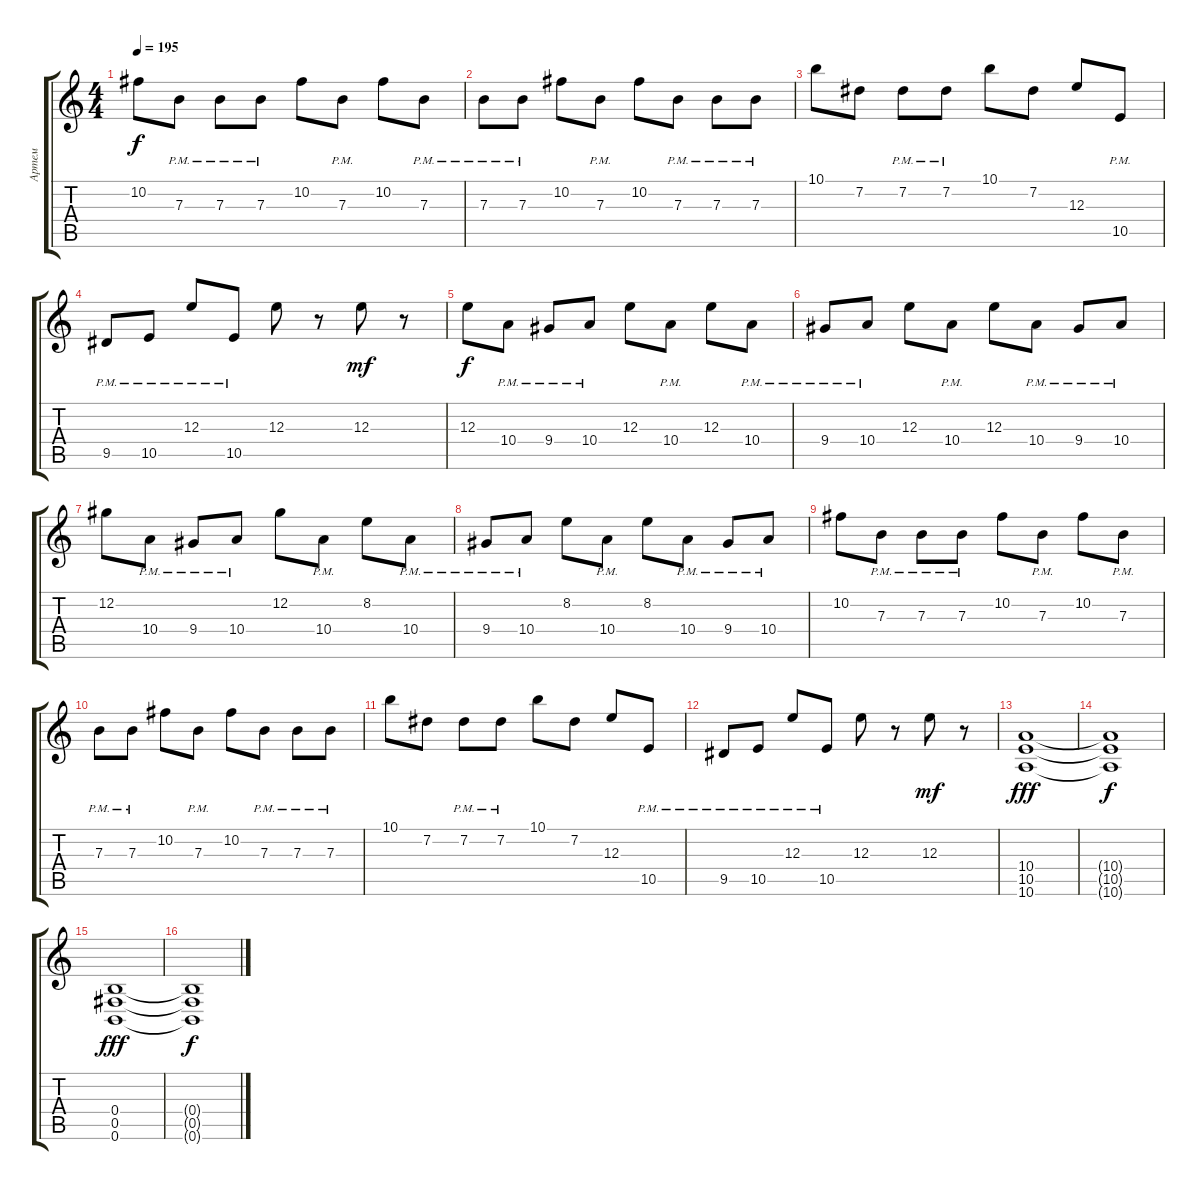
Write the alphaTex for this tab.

\track ("Артем " "Артем ") {instrument overdrivenguitar}
\staff {score tabs}
\tuning (Db4 Ab3 E3 B2 Gb2 B1) {hide}
\ts (4 4)
\tempo 195
\clef g2
\ks c
10.2.8{dy f} 7.3{pm}.8 7.3{pm}.8 7.3{pm}.8 10.2.8 7.3{pm}.8 10.2.8 7.3{pm}.8 |
7.3{pm}.8 7.3{pm}.8 10.2.8 7.3{pm}.8 10.2.8 7.3{pm}.8 7.3{pm}.8 7.3{pm}.8 |
10.1.8 7.2.8 7.2{pm}.8 7.2{pm}.8 10.1.8 7.2.8 12.3.8 10.5{pm}.8 |
9.5{pm}.8 10.5{pm}.8 12.3{pm}.8 10.5{pm}.8 12.3.8 r.8 12.3.8{dy mf} r.8 |
12.3.8{dy f} 10.4{pm}.8 9.4{pm}.8 10.4{pm}.8 12.3.8 10.4{pm}.8 12.3.8 10.4{pm}.8 |
9.4{pm}.8 10.4{pm}.8 12.3.8 10.4{pm}.8 12.3.8 10.4{pm}.8 9.4{pm}.8 10.4{pm}.8 |
12.2.8 10.4{pm}.8 9.4{pm}.8 10.4{pm}.8 12.2.8 10.4{pm}.8 8.2.8 10.4{pm}.8 |
9.4{pm}.8 10.4{pm}.8 8.2.8 10.4{pm}.8 8.2.8 10.4{pm}.8 9.4{pm}.8 10.4{pm}.8 |
10.2.8 7.3{pm}.8 7.3{pm}.8 7.3{pm}.8 10.2.8 7.3{pm}.8 10.2.8 7.3{pm}.8 |
7.3{pm}.8 7.3{pm}.8 10.2.8 7.3{pm}.8 10.2.8 7.3{pm}.8 7.3{pm}.8 7.3{pm}.8 |
10.1.8 7.2.8 7.2{pm}.8 7.2{pm}.8 10.1.8 7.2.8 12.3.8 10.5{pm}.8 |
9.5{pm}.8 10.5{pm}.8 12.3{pm}.8 10.5{pm}.8 12.3.8 r.8 12.3.8{dy mf} r.8 |
(10.4 10.5 10.6).1{dy fff} |
(10.4{t} 10.5{t} 10.6{t}).1{dy f} |
(0.4 0.5 0.6).1{dy fff} |
(0.4{t} 0.5{t} 0.6{t}).1{dy f}
